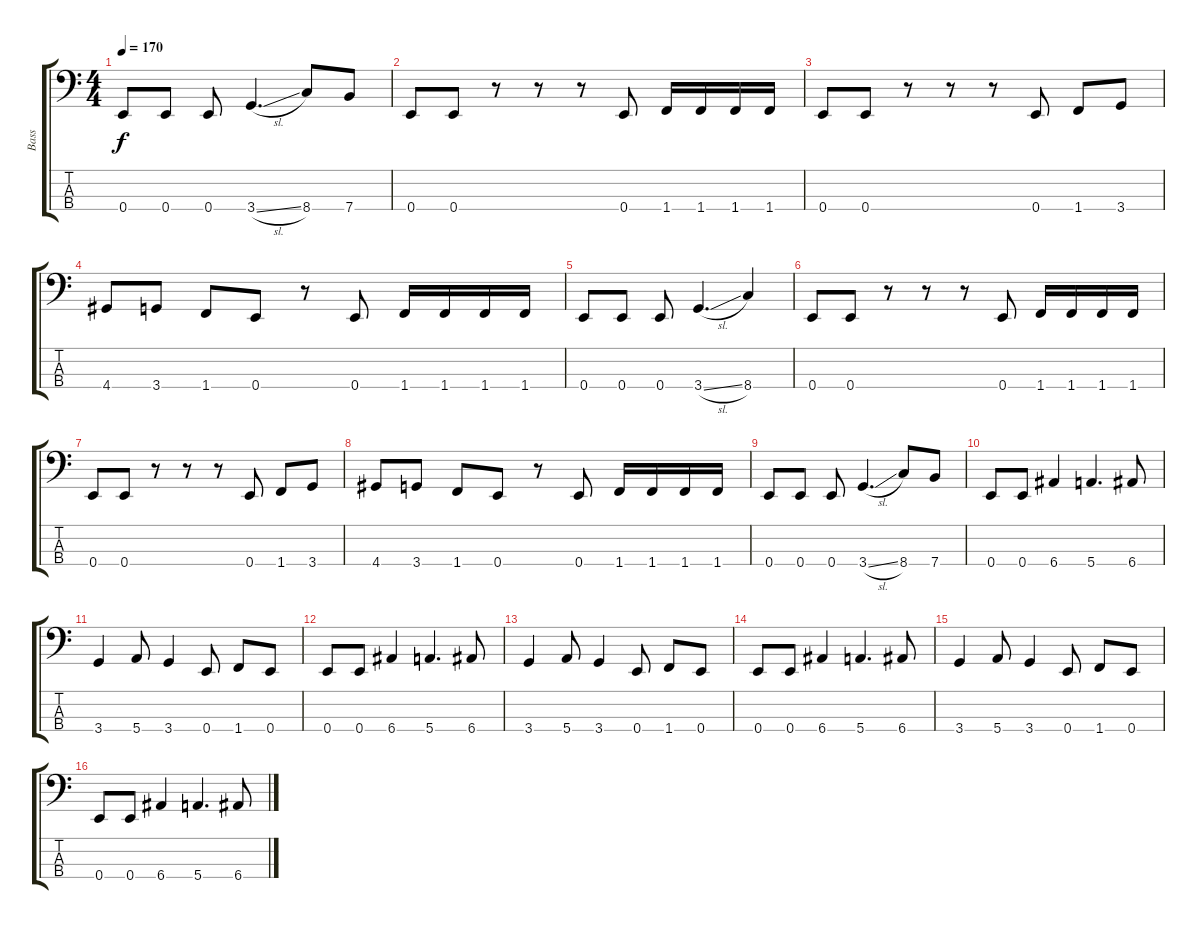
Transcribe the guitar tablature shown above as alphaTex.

\track ("Bass" "Bass") {instrument electricbasspick}
\staff {score tabs}
\tuning (G2 D2 A1 E1) {hide}
\ts (4 4)
\tempo 170
\clef f4
\ks c
0.4.8{dy f} 0.4.8 0.4.8 3.4{sl}.4{d} 8.4.8 7.4.8 |
0.4.8 0.4.8 r.8 r.8 r.8 0.4.8 1.4.16 1.4.16 1.4.16 1.4.16 |
0.4.8 0.4.8 r.8 r.8 r.8 0.4.8 1.4.8 3.4.8 |
4.4.8 3.4.8 1.4.8 0.4.8 r.8 0.4.8 1.4.16 1.4.16 1.4.16 1.4.16 |
0.4.8 0.4.8 0.4.8 3.4{sl}.4{d} 8.4.4 |
0.4.8 0.4.8 r.8 r.8 r.8 0.4.8 1.4.16 1.4.16 1.4.16 1.4.16 |
0.4.8 0.4.8 r.8 r.8 r.8 0.4.8 1.4.8 3.4.8 |
4.4.8 3.4.8 1.4.8 0.4.8 r.8 0.4.8 1.4.16 1.4.16 1.4.16 1.4.16 |
0.4.8 0.4.8 0.4.8 3.4{sl}.4{d} 8.4.8 7.4.8 |
0.4.8 0.4.8 6.4.4 5.4.4{d} 6.4.8 |
3.4.4 5.4.8 3.4.4 0.4.8 1.4.8 0.4.8 |
0.4.8 0.4.8 6.4.4 5.4.4{d} 6.4.8 |
3.4.4 5.4.8 3.4.4 0.4.8 1.4.8 0.4.8 |
0.4.8 0.4.8 6.4.4 5.4.4{d} 6.4.8 |
3.4.4 5.4.8 3.4.4 0.4.8 1.4.8 0.4.8 |
0.4.8 0.4.8 6.4.4 5.4.4{d} 6.4.8
